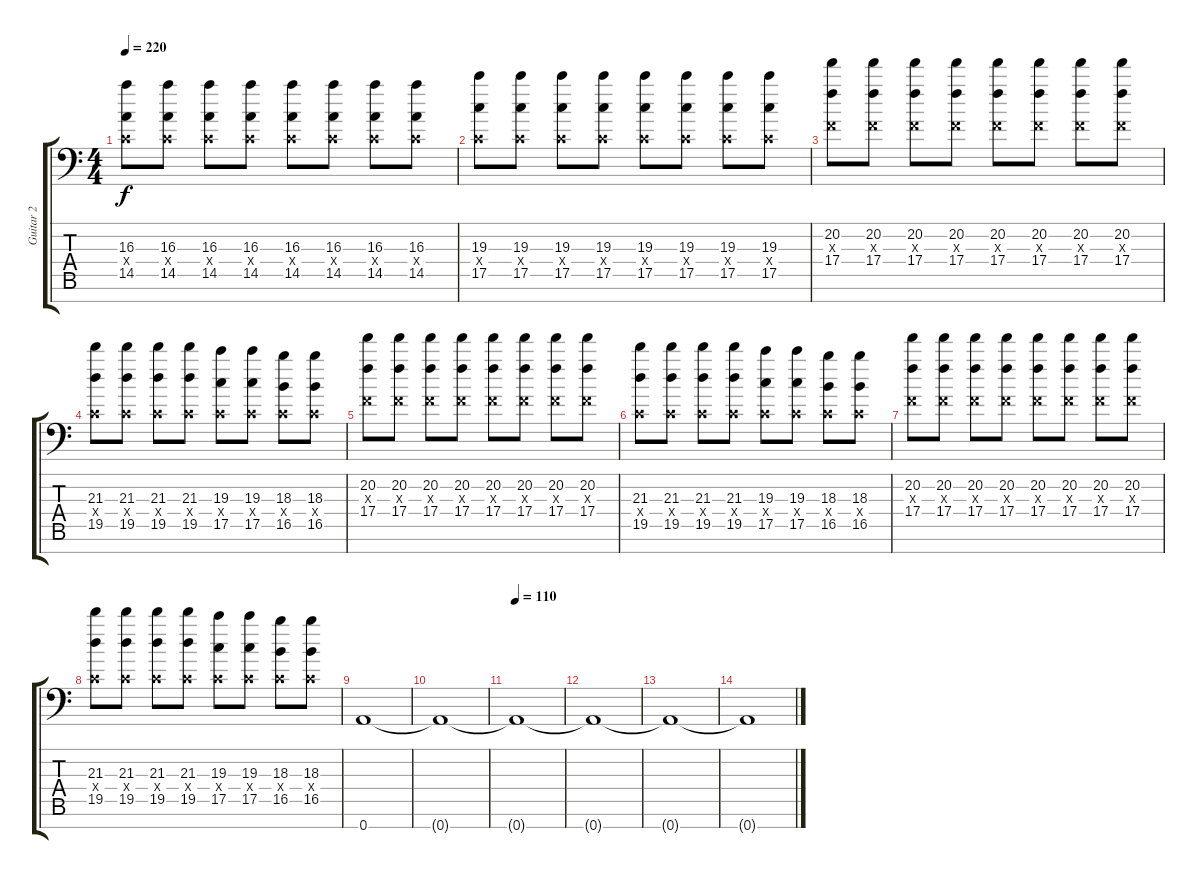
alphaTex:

\track ("Guitar 2" "Guitar 2") {instrument overdrivenguitar}
\staff {score tabs}
\tuning (D4 A3 F3 C3 G2 D2 A1) {hide}
\ts (4 4)
\tempo 220
\clef f4
\ks c
(16.3 0.4{x} 14.5).8{dy f} (16.3 0.4{x} 14.5).8 (16.3 0.4{x} 14.5).8 (16.3 0.4{x} 14.5).8 (16.3 0.4{x} 14.5).8 (16.3 0.4{x} 14.5).8 (16.3 0.4{x} 14.5).8 (16.3 0.4{x} 14.5).8 |
(19.3 0.4{x} 17.5).8 (19.3 0.4{x} 17.5).8 (19.3 0.4{x} 17.5).8 (19.3 0.4{x} 17.5).8 (19.3 0.4{x} 17.5).8 (19.3 0.4{x} 17.5).8 (19.3 0.4{x} 17.5).8 (19.3 0.4{x} 17.5).8 |
(20.2 0.3{x} 17.4).8 (20.2 0.3{x} 17.4).8 (20.2 0.3{x} 17.4).8 (20.2 0.3{x} 17.4).8 (20.2 0.3{x} 17.4).8 (20.2 0.3{x} 17.4).8 (20.2 0.3{x} 17.4).8 (20.2 0.3{x} 17.4).8 |
(21.3 0.4{x} 19.5).8 (21.3 0.4{x} 19.5).8 (21.3 0.4{x} 19.5).8 (21.3 0.4{x} 19.5).8 (19.3 0.4{x} 17.5).8 (19.3 0.4{x} 17.5).8 (18.3 0.4{x} 16.5).8 (18.3 0.4{x} 16.5).8 |
(20.2 0.3{x} 17.4).8 (20.2 0.3{x} 17.4).8 (20.2 0.3{x} 17.4).8 (20.2 0.3{x} 17.4).8 (20.2 0.3{x} 17.4).8 (20.2 0.3{x} 17.4).8 (20.2 0.3{x} 17.4).8 (20.2 0.3{x} 17.4).8 |
(21.3 0.4{x} 19.5).8 (21.3 0.4{x} 19.5).8 (21.3 0.4{x} 19.5).8 (21.3 0.4{x} 19.5).8 (19.3 0.4{x} 17.5).8 (19.3 0.4{x} 17.5).8 (18.3 0.4{x} 16.5).8 (18.3 0.4{x} 16.5).8 |
(20.2 0.3{x} 17.4).8 (20.2 0.3{x} 17.4).8 (20.2 0.3{x} 17.4).8 (20.2 0.3{x} 17.4).8 (20.2 0.3{x} 17.4).8 (20.2 0.3{x} 17.4).8 (20.2 0.3{x} 17.4).8 (20.2 0.3{x} 17.4).8 |
(21.3 0.4{x} 19.5).8 (21.3 0.4{x} 19.5).8 (21.3 0.4{x} 19.5).8 (21.3 0.4{x} 19.5).8 (19.3 0.4{x} 17.5).8 (19.3 0.4{x} 17.5).8 (18.3 0.4{x} 16.5).8 (18.3 0.4{x} 16.5).8 |
0.7.1 |
0.7{t}.1 |
\tempo 110
0.7{t}.1 |
0.7{t}.1 |
0.7{t}.1 |
0.7{t}.1
